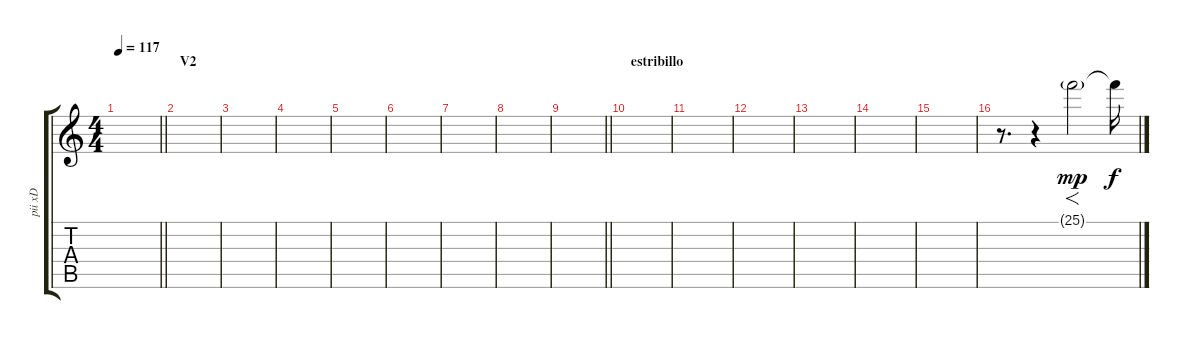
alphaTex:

\track ("pii xD" "pii xD") {instrument recorder}
\staff {score tabs}
\tuning (E4 B3 G3 D3 A2 E2) {hide}
\ts (4 4)
\tempo 117
\clef g2
\barLineRight lightlight
\ks c
|
\section ("" "V2")
|
|
|
|
|
|
|
\barLineRight lightlight
|
\section ("" "estribillo")
|
|
|
|
|
|
r.8{d} r.4 25.1{g}.2{f dy mp} 25.1{t}.16{dy f}
